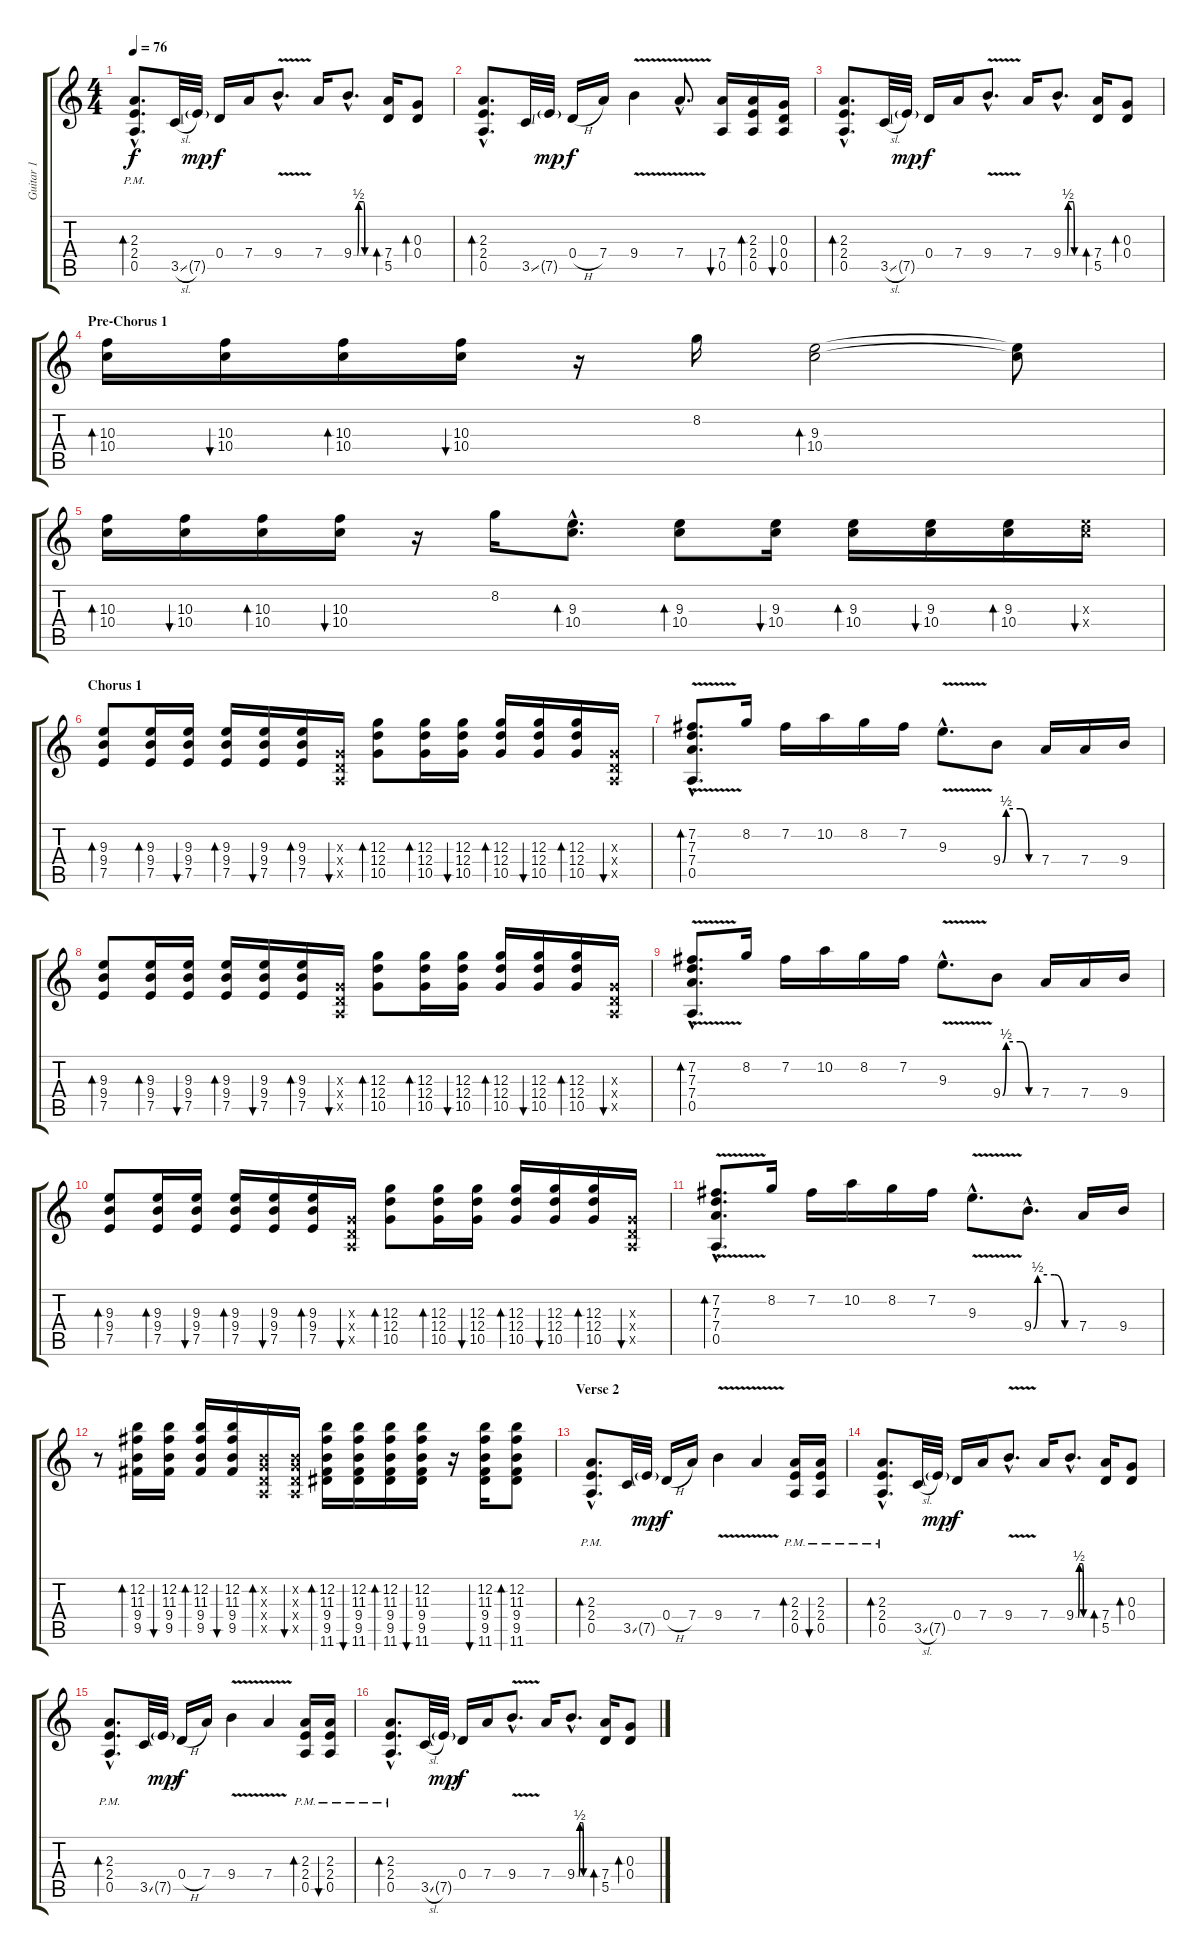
\track ("Guitar 1" "Guitar 1") {instrument overdrivenguitar}
\staff {score tabs}
\tuning (E4 B3 G3 D3 A2 E2) {hide}
\ts (4 4)
\tempo 76
\clef g2
\ks c
(2.3{hac pm} 2.4{hac pm} 0.5{hac pm}).8{d bd 30 dy f} 3.5{sl}.32 7.5{g}.32{dy mp} 0.4.16{dy f} 7.4.16 9.4{v hac}.8{d} 7.4.16 9.4{be (custom 0 0 15 0 20 2 30 2 40 2 45 0 60 0) hac}.8{d} (7.4 5.5).16{bd 30} (0.3 0.4).8{bd 30} |
(2.3{hac} 2.4{hac} 0.5{hac}).8{d bd 30} 3.5{ss}.32 7.5{g}.32{dy mp} 0.4{h}.16{dy f} 7.4.16 9.4{v}.4 7.4{v hac}.8{d} (7.4 0.5).16{bu 30} (2.3 2.4 0.5).16{bd 30} (0.3 0.4 0.5).16{bu 30} |
(2.3{hac} 2.4{hac} 0.5{hac}).8{d bd 30} 3.5{sl}.32 7.5{g}.32{dy mp} 0.4.16{dy f} 7.4.16 9.4{v hac}.8{d} 7.4.16 9.4{be (custom 0 0 15 0 20 2 30 2 40 2 45 0 60 0) hac}.8{d} (7.4 5.5).16{bd 30} (0.3 0.4).8{bd 30} |
\section ("" "Pre-Chorus 1")
(10.3 10.4).16{bd 30} (10.3 10.4).16{bu 30} (10.3 10.4).16{bd 30} (10.3 10.4).16{bu 30} r.16 8.2.16 (9.3 10.4).2{bd 30} (9.3{t} 10.4{t}).8 |
(10.3 10.4).16{bd 30} (10.3 10.4).16{bu 30} (10.3 10.4).16{bd 30} (10.3 10.4).16{bu 30} r.16 8.2.16 (9.3{hac} 10.4{hac}).8{d bd 30} (9.3 10.4).8{bd 30} (9.3 10.4).16{bu 30} (9.3 10.4).16{bd 30} (9.3 10.4).16{bu 30} (9.3 10.4).16{bd 30} (9.3{x} 10.4{x}).16{bu 30} |
\section ("" "Chorus 1")
(9.3 9.4 7.5).8{bd 30 volume 16} (9.3 9.4 7.5).16{bd 30} (9.3 9.4 7.5).16{bu 30} (9.3 9.4 7.5).16{bd 30} (9.3 9.4 7.5).16{bu 30} (9.3 9.4 7.5).16{bd 30} (0.3{x} 0.4{x} 0.5{x}).16{bu 30} (12.3 12.4 10.5).8{bd 30} (12.3 12.4 10.5).16{bd 30} (12.3 12.4 10.5).16{bu 30} (12.3 12.4 10.5).16{bd 30} (12.3 12.4 10.5).16{bu 30} (12.3 12.4 10.5).16{bd 30} (0.3{x} 0.4{x} 0.5{x}).16{bu 30} |
(7.2{v hac} 7.3{hac} 7.4{hac} 0.5{hac}).8{d bd 30} 8.2.16 7.2.16 10.2.16 8.2.16 7.2.16 9.3{v hac}.8{d} 9.4{be (custom 0 0 6 2 30 2 45 0 60 0)}.8 7.4.16 7.4.16 9.4.16 |
(9.3 9.4 7.5).8{bd 30 volume 16} (9.3 9.4 7.5).16{bd 30} (9.3 9.4 7.5).16{bu 30} (9.3 9.4 7.5).16{bd 30} (9.3 9.4 7.5).16{bu 30} (9.3 9.4 7.5).16{bd 30} (0.3{x} 0.4{x} 0.5{x}).16{bu 30} (12.3 12.4 10.5).8{bd 30} (12.3 12.4 10.5).16{bd 30} (12.3 12.4 10.5).16{bu 30} (12.3 12.4 10.5).16{bd 30} (12.3 12.4 10.5).16{bu 30} (12.3 12.4 10.5).16{bd 30} (0.3{x} 0.4{x} 0.5{x}).16{bu 30} |
(7.2{v hac} 7.3{hac} 7.4{hac} 0.5{hac}).8{d bd 30} 8.2.16 7.2.16 10.2.16 8.2.16 7.2.16 9.3{v hac}.8{d} 9.4{be (custom 0 0 6 2 30 2 45 0 60 0)}.8 7.4.16 7.4.16 9.4.16 |
(9.3 9.4 7.5).8{bd 30 volume 16} (9.3 9.4 7.5).16{bd 30} (9.3 9.4 7.5).16{bu 30} (9.3 9.4 7.5).16{bd 30} (9.3 9.4 7.5).16{bu 30} (9.3 9.4 7.5).16{bd 30} (0.3{x} 0.4{x} 0.5{x}).16{bu 30} (12.3 12.4 10.5).8{bd 30} (12.3 12.4 10.5).16{bd 30} (12.3 12.4 10.5).16{bu 30} (12.3 12.4 10.5).16{bd 30} (12.3 12.4 10.5).16{bu 30} (12.3 12.4 10.5).16{bd 30} (0.3{x} 0.4{x} 0.5{x}).16{bu 30} |
(7.2{v hac} 7.3{hac} 7.4{hac} 0.5{hac}).8{d bd 30} 8.2.16 7.2.16 10.2.16 8.2.16 7.2.16 9.3{v hac}.8{d} 9.4{be (custom 0 0 6 2 30 2 45 0 60 0) hac}.8{d} 7.4.16 9.4.16 |
r.8 (12.2 11.3 9.4 9.5).16{bd 30} (12.2 11.3 9.4 9.5).16{bu 30} (12.2 11.3 9.4 9.5).16{bd 30} (12.2 11.3 9.4 9.5).16{bu 30} (0.2{x} 0.3{x} 0.4{x} 0.5{x}).16{bd 30} (0.2{x} 0.3{x} 0.4{x} 0.5{x}).16{bu 30} (12.2 11.3 9.4 9.5 11.6).16{bd 30} (12.2 11.3 9.4 9.5 11.6).16{bu 30} (12.2 11.3 9.4 9.5 11.6).16{bd 30} (12.2 11.3 9.4 9.5 11.6).16{bu 30} r.16 (12.2 11.3 9.4 9.5 11.6).16{bu 30} (12.2 11.3 9.4 9.5 11.6).8{bd 30} |
\section ("" "Verse 2")
(2.3{hac pm} 2.4{hac pm} 0.5{hac pm}).8{d bd 30 volume 13} 3.5{ss}.32 7.5{g}.32{dy mp} 0.4{h}.16{dy f} 7.4.16 9.4{v}.4 7.4{v}.4 (2.3{pm} 2.4{pm} 0.5{pm}).16{bd 30} (2.3{pm} 2.4{pm} 0.5{pm}).16{bu 30} |
(2.3{hac pm} 2.4{hac pm} 0.5{hac pm}).8{d bd 30} 3.5{sl}.32 7.5{g}.32{dy mp} 0.4.16{dy f} 7.4.16 9.4{v hac}.8{d} 7.4.16 9.4{be (custom 0 0 15 0 20 2 30 2 40 2 45 0 60 0) hac}.8{d} (7.4 5.5).16{bd 30} (0.3 0.4).8{bd 30} |
(2.3{hac pm} 2.4{hac pm} 0.5{hac pm}).8{d bd 30} 3.5{ss}.32 7.5{g}.32{dy mp} 0.4{h}.16{dy f} 7.4.16 9.4{v}.4 7.4{v}.4 (2.3{pm} 2.4{pm} 0.5{pm}).16{bd 30} (2.3{pm} 2.4{pm} 0.5{pm}).16{bu 30} |
(2.3{hac pm} 2.4{hac pm} 0.5{hac pm}).8{d bd 30} 3.5{sl}.32 7.5{g}.32{dy mp} 0.4.16{dy f} 7.4.16 9.4{v hac}.8{d} 7.4.16 9.4{be (custom 0 0 15 0 20 2 30 2 40 2 45 0 60 0) hac}.8{d} (7.4 5.5).16{bd 30} (0.3 0.4).8{bd 30}
